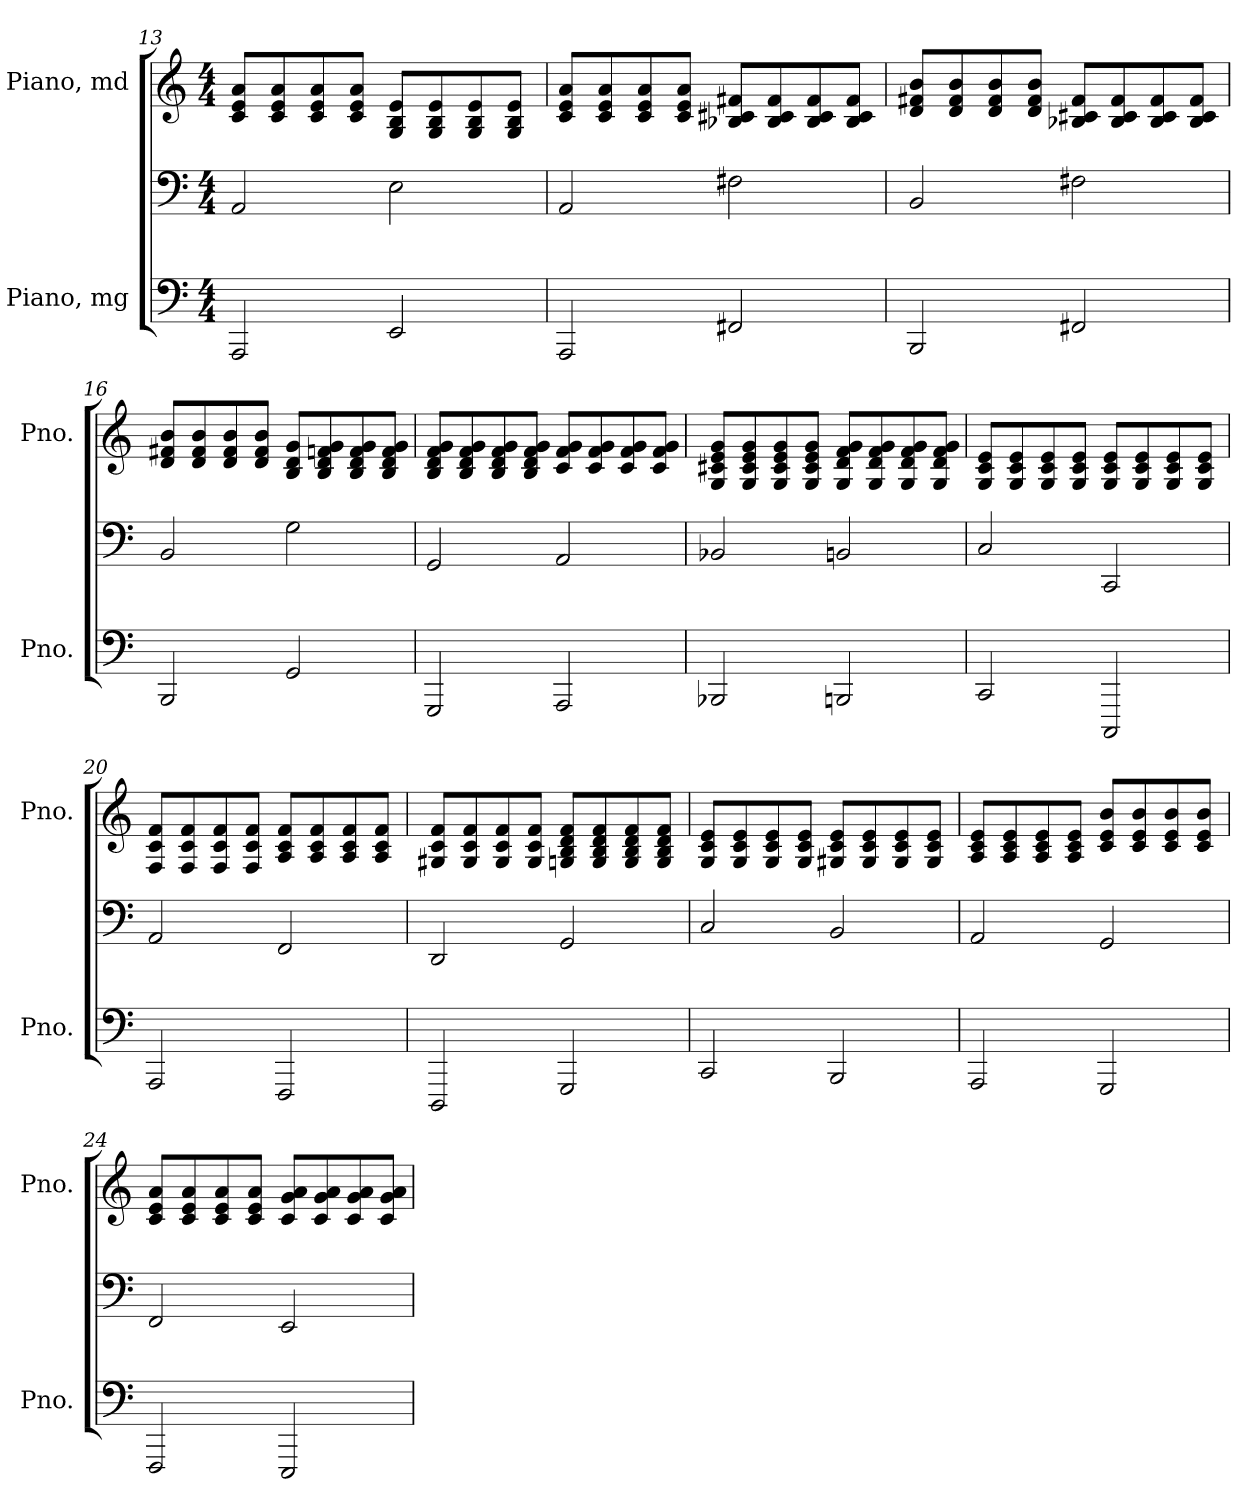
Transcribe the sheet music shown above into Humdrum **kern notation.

**kern	**kern	**kern
*part2	*part2	*part1
*staff3	*staff2	*staff1
*I"Piano, mg	*	*I"Piano, md
*I'Pno.	*	*I'Pno.
!!LO:PB:g=z
*clefF4	*clefF4	*clefG2
*k[]	*k[]	*k[]
*M4/4	*M4/4	*M4/4
=13	=13	=13
2AAA/	2AA/	8c/ 8e/ 8a/L
.	.	8c/ 8e/ 8a/
.	.	8c/ 8e/ 8a/
.	.	8c/ 8e/ 8a/J
2EE/	2E\	8G/ 8B/ 8e/L
.	.	8G/ 8B/ 8e/
.	.	8G/ 8B/ 8e/
.	.	8G/ 8B/ 8e/J
=14	=14	=14
2AAA/	2AA/	8c/ 8e/ 8a/L
.	.	8c/ 8e/ 8a/
.	.	8c/ 8e/ 8a/
.	.	8c/ 8e/ 8a/J
2FF#X/	2F#X\	8B-X/ 8c#X/ 8f#X/L
.	.	8B-/ 8c#/ 8f#/
.	.	8B-/ 8c#/ 8f#/
.	.	8B-/ 8c#/ 8f#/J
=15	=15	=15
2BBB/	2BB/	8d/ 8f#X/ 8b/L
.	.	8d/ 8f#/ 8b/
.	.	8d/ 8f#/ 8b/
.	.	8d/ 8f#/ 8b/J
2FF#X/	2F#X\	8B-X/ 8c#X/ 8f#/L
.	.	8B-/ 8c#/ 8f#/
.	.	8B-/ 8c#/ 8f#/
.	.	8B-/ 8c#/ 8f#/J
!!LO:LB:g=z
=16	=16	=16
2BBB/	2BB/	8d/ 8f#X/ 8b/L
.	.	8d/ 8f#/ 8b/
.	.	8d/ 8f#/ 8b/
.	.	8d/ 8f#/ 8b/J
2GG/	2G\	8B/ 8d/ 8g/L
.	.	8B/ 8d/ 8fn/ 8g/
.	.	8B/ 8d/ 8f/ 8g/
.	.	8B/ 8d/ 8f/ 8g/J
=17	=17	=17
2GGG/	2GG/	8B/ 8d/ 8f/ 8g/L
.	.	8B/ 8d/ 8f/ 8g/
.	.	8B/ 8d/ 8f/ 8g/
.	.	8B/ 8d/ 8f/ 8g/J
2AAA/	2AA/	8c/ 8f/ 8g/L
.	.	8c/ 8f/ 8g/
.	.	8c/ 8f/ 8g/
.	.	8c/ 8f/ 8g/J
=18	=18	=18
2BBB-X/	2BB-X/	8G/ 8c#X/ 8e/ 8g/L
.	.	8G/ 8c#/ 8e/ 8g/
.	.	8G/ 8c#/ 8e/ 8g/
.	.	8G/ 8c#/ 8e/ 8g/J
2BBBn/	2BBn/	8G/ 8d/ 8f/ 8g/L
.	.	8G/ 8d/ 8f/ 8g/
.	.	8G/ 8d/ 8f/ 8g/
.	.	8G/ 8d/ 8f/ 8g/J
!!LO:LB:g=z
=19	=19	=19
2CC/	2C/	8G/ 8c/ 8e/L
.	.	8G/ 8c/ 8e/
.	.	8G/ 8c/ 8e/
.	.	8G/ 8c/ 8e/J
2CCC/	2CC/	8G/ 8c/ 8e/L
.	.	8G/ 8c/ 8e/
.	.	8G/ 8c/ 8e/
.	.	8G/ 8c/ 8e/J
=20	=20	=20
2AAA/	2AA/	8F/ 8c/ 8f/L
.	.	8F/ 8c/ 8f/
.	.	8F/ 8c/ 8f/
.	.	8F/ 8c/ 8f/J
2FFF/	2FF/	8A/ 8c/ 8f/L
.	.	8A/ 8c/ 8f/
.	.	8A/ 8c/ 8f/
.	.	8A/ 8c/ 8f/J
=21	=21	=21
2DDD/	2DD/	8G#X/ 8c/ 8f/L
.	.	8G#/ 8c/ 8f/
.	.	8G#/ 8c/ 8f/
.	.	8G#/ 8c/ 8f/J
2GGG/	2GG/	8Gn/ 8B/ 8d/ 8f/L
.	.	8G/ 8B/ 8d/ 8f/
.	.	8G/ 8B/ 8d/ 8f/
.	.	8G/ 8B/ 8d/ 8f/J
!!LO:LB:g=z
=22	=22	=22
2CC/	2C/	8G/ 8c/ 8e/L
.	.	8G/ 8c/ 8e/
.	.	8G/ 8c/ 8e/
.	.	8G/ 8c/ 8e/J
2BBB/	2BB/	8G#X/ 8c/ 8e/L
.	.	8G#/ 8c/ 8e/
.	.	8G#/ 8c/ 8e/
.	.	8G#/ 8c/ 8e/J
=23	=23	=23
2AAA/	2AA/	8A/ 8c/ 8e/L
.	.	8A/ 8c/ 8e/
.	.	8A/ 8c/ 8e/
.	.	8A/ 8c/ 8e/J
2GGG/	2GG/	8c/ 8e/ 8b/L
.	.	8c/ 8e/ 8b/
.	.	8c/ 8e/ 8b/
.	.	8c/ 8e/ 8b/J
=24	=24	=24
2FFF/	2FF/	8c/ 8e/ 8a/L
.	.	8c/ 8e/ 8a/
.	.	8c/ 8e/ 8a/
.	.	8c/ 8e/ 8a/J
2EEE/	2EE/	8c/ 8g/ 8a/L
.	.	8c/ 8g/ 8a/
.	.	8c/ 8g/ 8a/
.	.	8c/ 8g/ 8a/J
=	=	=
*-	*-	*-
